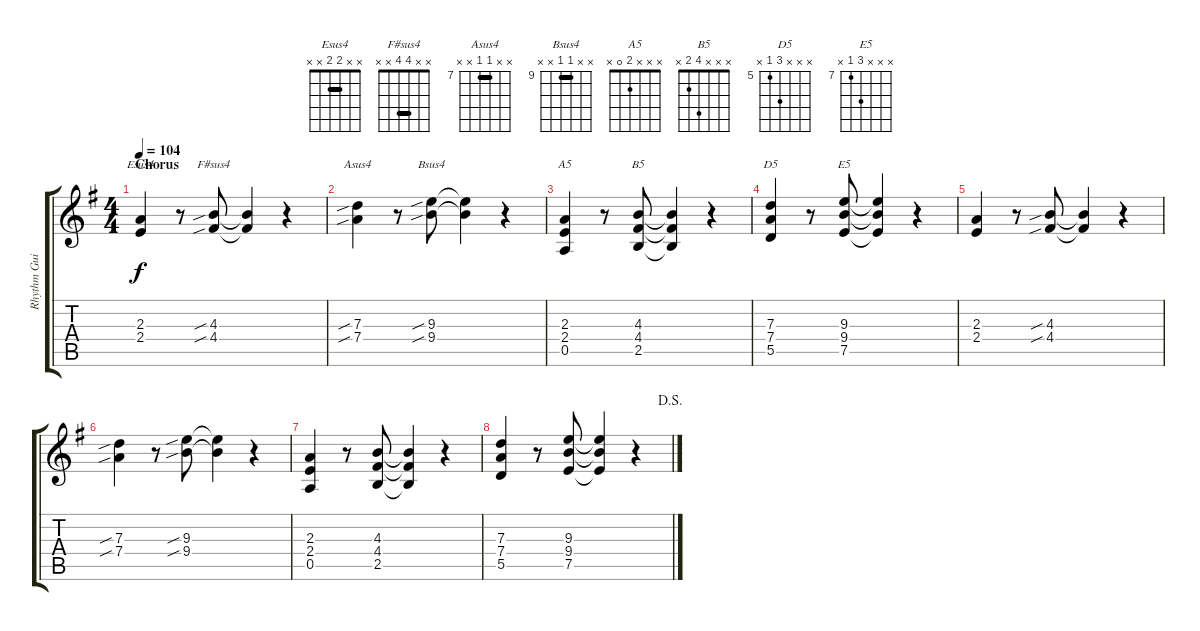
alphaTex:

\track ("Rhythm Guitar" "Rhythm Gui") {instrument overdrivenguitar}
\staff {score tabs}
\tuning (E4 B3 G3 D3 A2 E2) {hide}
\chord ("Esus4" x x 2 2 x x) {barre 2}
\chord ("F#sus4" x x 4 4 x x) {barre 4}
\chord ("Asus4" x x 7 7 x x) {firstfret 7 barre 7}
\chord ("Bsus4" x x 9 9 x x) {firstfret 9 barre 9}
\chord ("A5" x x x 2 0 x)
\chord ("B5" x x x 4 2 x)
\chord ("D5" x x x 7 5 x) {firstfret 5}
\chord ("E5" x x x 9 7 x) {firstfret 7}
\ts (4 4)
\section ("" "Chorus")
\tempo 104
\clef g2
\ks g
(2.3 2.4).4{ch "Esus4" dy f} r.8 (4.3{sib} 4.4{sib}).8{ch "F#sus4"} (4.3{t} 4.4{t}).4 r.4 |
(7.3{sib} 7.4{sib}).4{ch "Asus4"} r.8 (9.3{sib} 9.4{sib}).8{ch "Bsus4"} (9.3{t} 9.4{t}).4 r.4 |
(2.3 2.4 0.5).4{ch "A5"} r.8 (4.3 4.4 2.5).8{ch "B5"} (4.3{t} 4.4{t} 2.5{t}).4 r.4 |
(7.3 7.4 5.5).4{ch "D5"} r.8 (9.3 9.4 7.5).8{ch "E5"} (9.3{t} 9.4{t} 7.5{t}).4 r.4 |
(2.3 2.4).4 r.8 (4.3{sib} 4.4{sib}).8 (4.3{t} 4.4{t}).4 r.4 |
(7.3{sib} 7.4{sib}).4 r.8 (9.3{sib} 9.4{sib}).8 (9.3{t} 9.4{t}).4 r.4 |
(2.3 2.4 0.5).4 r.8 (4.3 4.4 2.5).8 (4.3{t} 4.4{t} 2.5{t}).4 r.4 |
\jump dalsegno
(7.3 7.4 5.5).4 r.8 (9.3 9.4 7.5).8 (9.3{t} 9.4{t} 7.5{t}).4 r.4
